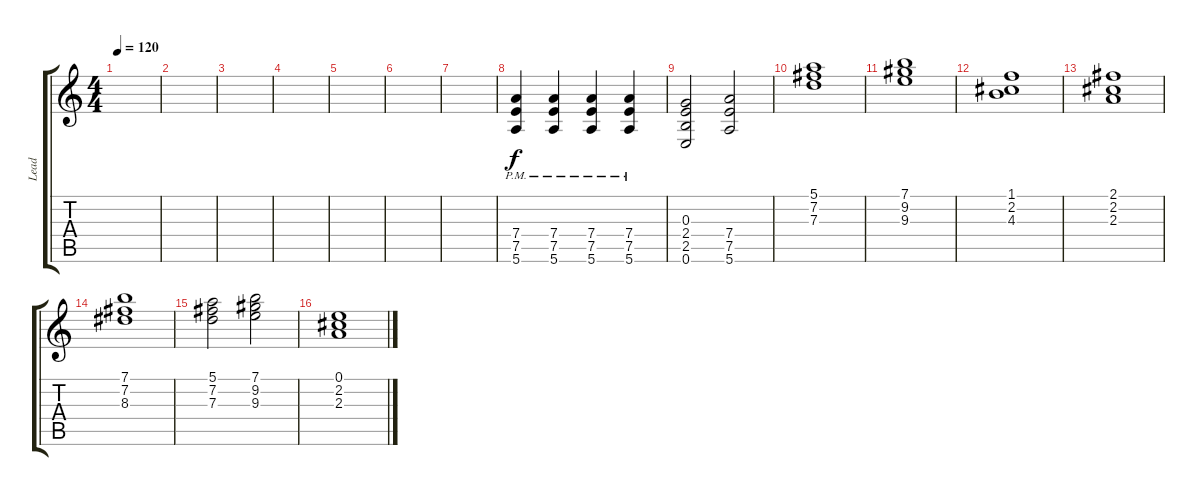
\track ("Lead" "Lead") {instrument overdrivenguitar}
\staff {score tabs}
\tuning (E4 B3 G3 D3 A2 E2) {hide}
\ts (4 4)
\tempo 120
\clef g2
\ks c
|
|
|
|
|
|
|
(7.4{pm} 7.5 5.6).4 (7.4{pm} 7.5 5.6).4 (7.4{pm} 7.5 5.6).4 (7.4{pm} 7.5 5.6).4 |
(0.3 2.4 2.5 0.6).2 (7.4 7.5 5.6).2 |
(5.1 7.2 7.3).1 |
(7.1 9.2 9.3).1 |
(1.1 2.2 4.3).1 |
(2.1 2.2 2.3).1 |
(7.1 7.2 8.3).1 |
(5.1 7.2 7.3).2 (7.1 9.2 9.3).2 |
(0.1 2.2 2.3).1
